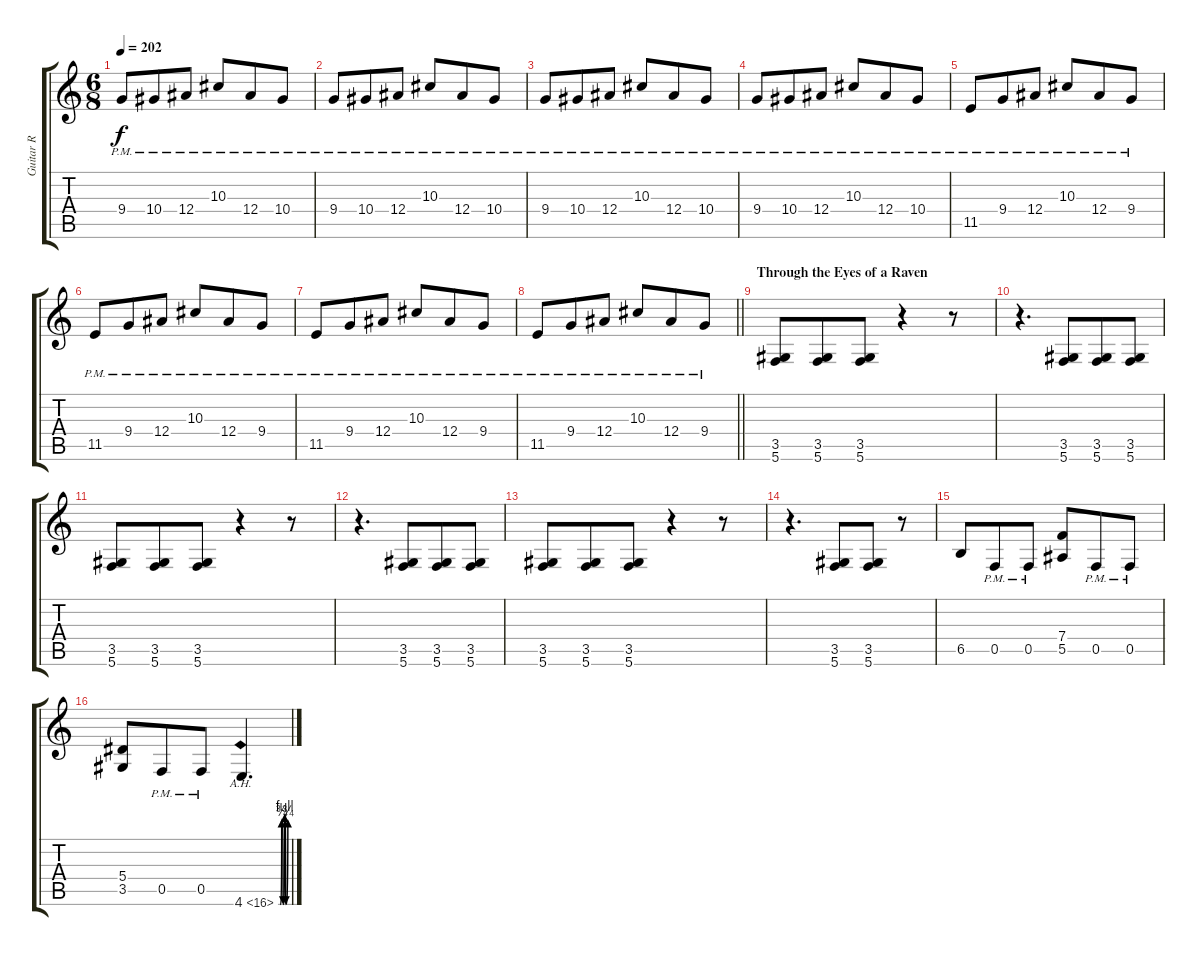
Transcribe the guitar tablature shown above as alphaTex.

\track ("Guitar R" "Guitar R") {instrument distortionguitar}
\staff {score tabs}
\tuning (C4 G3 Eb3 Bb2 F2 C2) {hide}
\ts (6 8)
\tempo 202
\clef g2
\ks c
9.4{pm}.8{dy f} 10.4{pm}.8 12.4{pm}.8 10.3{pm}.8 12.4{pm}.8 10.4{pm}.8 |
9.4{pm}.8 10.4{pm}.8 12.4{pm}.8 10.3{pm}.8 12.4{pm}.8 10.4{pm}.8 |
9.4{pm}.8 10.4{pm}.8 12.4{pm}.8 10.3{pm}.8 12.4{pm}.8 10.4{pm}.8 |
9.4{pm}.8 10.4{pm}.8 12.4{pm}.8 10.3{pm}.8 12.4{pm}.8 10.4{pm}.8 |
11.5{pm}.8 9.4{pm}.8 12.4{pm}.8 10.3{pm}.8 12.4{pm}.8 9.4{pm}.8 |
11.5{pm}.8 9.4{pm}.8 12.4{pm}.8 10.3{pm}.8 12.4{pm}.8 9.4{pm}.8 |
11.5{pm}.8 9.4{pm}.8 12.4{pm}.8 10.3{pm}.8 12.4{pm}.8 9.4{pm}.8 |
\barLineRight lightlight
11.5{pm}.8 9.4{pm}.8 12.4{pm}.8 10.3{pm}.8 12.4{pm}.8 9.4{pm}.8 |
\section ("" "Through the Eyes of a Raven")
(3.5 5.6).8 (3.5 5.6).8 (3.5 5.6).8 r.4 r.8 |
r.4{d} (3.5 5.6).8 (3.5 5.6).8 (3.5 5.6).8 |
(3.5 5.6).8 (3.5 5.6).8 (3.5 5.6).8 r.4 r.8 |
r.4{d} (3.5 5.6).8 (3.5 5.6).8 (3.5 5.6).8 |
(3.5 5.6).8 (3.5 5.6).8 (3.5 5.6).8 r.4 r.8 |
r.4{d} (3.5 5.6).8 (3.5 5.6).8 r.8 |
6.5.8 0.5{pm}.8 0.5{pm}.8 (7.4 5.5).8 0.5{pm}.8 0.5{pm}.8 |
(5.4 3.5).8 0.5{pm}.8 0.5{pm}.8 4.6{be (custom 0 0 10 0 20 3 29 0 39 4 46 0 60 3) ah 12}.4{d}
